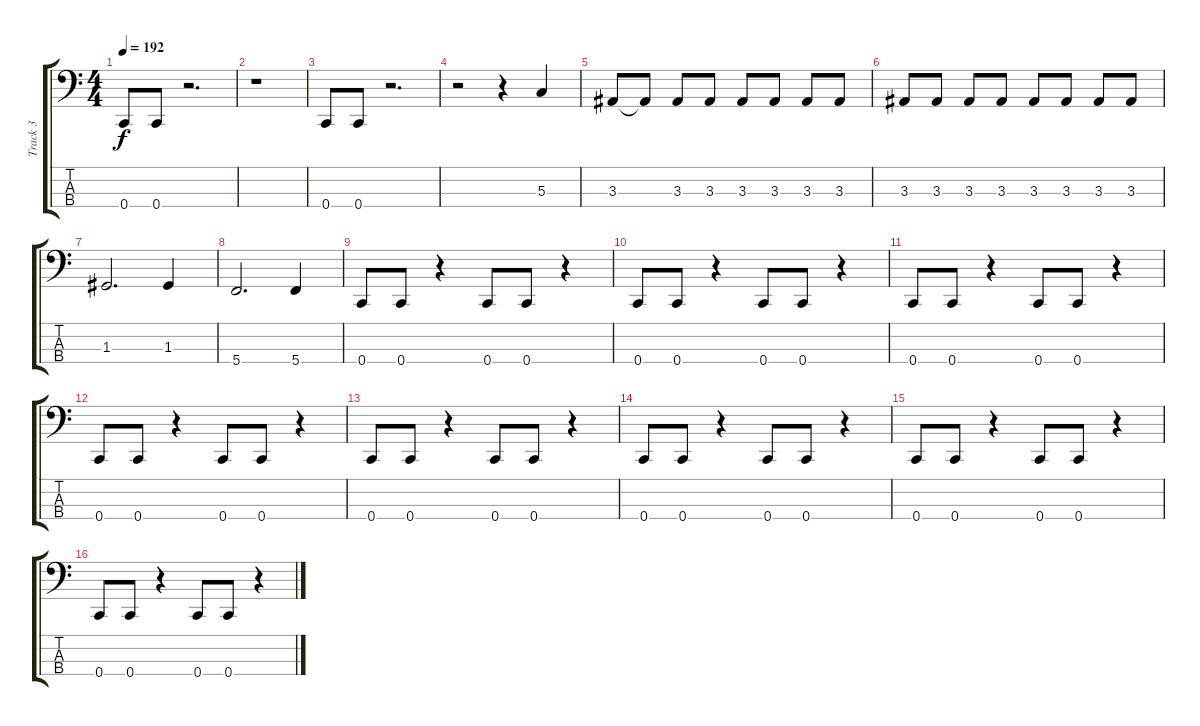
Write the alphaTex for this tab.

\track ("Track 3" "Track 3") {instrument electricbasspick}
\staff {score tabs}
\tuning (F2 C2 G1 C1) {hide}
\ts (4 4)
\tempo 192
\clef f4
\ks c
0.4.8{dy f} 0.4.8 r.2{d} |
r.1 |
0.4.8 0.4.8 r.2{d} |
r.2 r.4 5.3.4 |
3.3.8 3.3{t}.8 3.3.8 3.3.8 3.3.8 3.3.8 3.3.8 3.3.8 |
3.3.8 3.3.8 3.3.8 3.3.8 3.3.8 3.3.8 3.3.8 3.3.8 |
1.3.2{d} 1.3.4 |
5.4.2{d} 5.4.4 |
0.4.8 0.4.8 r.4 0.4.8 0.4.8 r.4 |
0.4.8 0.4.8 r.4 0.4.8 0.4.8 r.4 |
0.4.8 0.4.8 r.4 0.4.8 0.4.8 r.4 |
0.4.8 0.4.8 r.4 0.4.8 0.4.8 r.4 |
0.4.8 0.4.8 r.4 0.4.8 0.4.8 r.4 |
0.4.8 0.4.8 r.4 0.4.8 0.4.8 r.4 |
0.4.8 0.4.8 r.4 0.4.8 0.4.8 r.4 |
0.4.8 0.4.8 r.4 0.4.8 0.4.8 r.4
